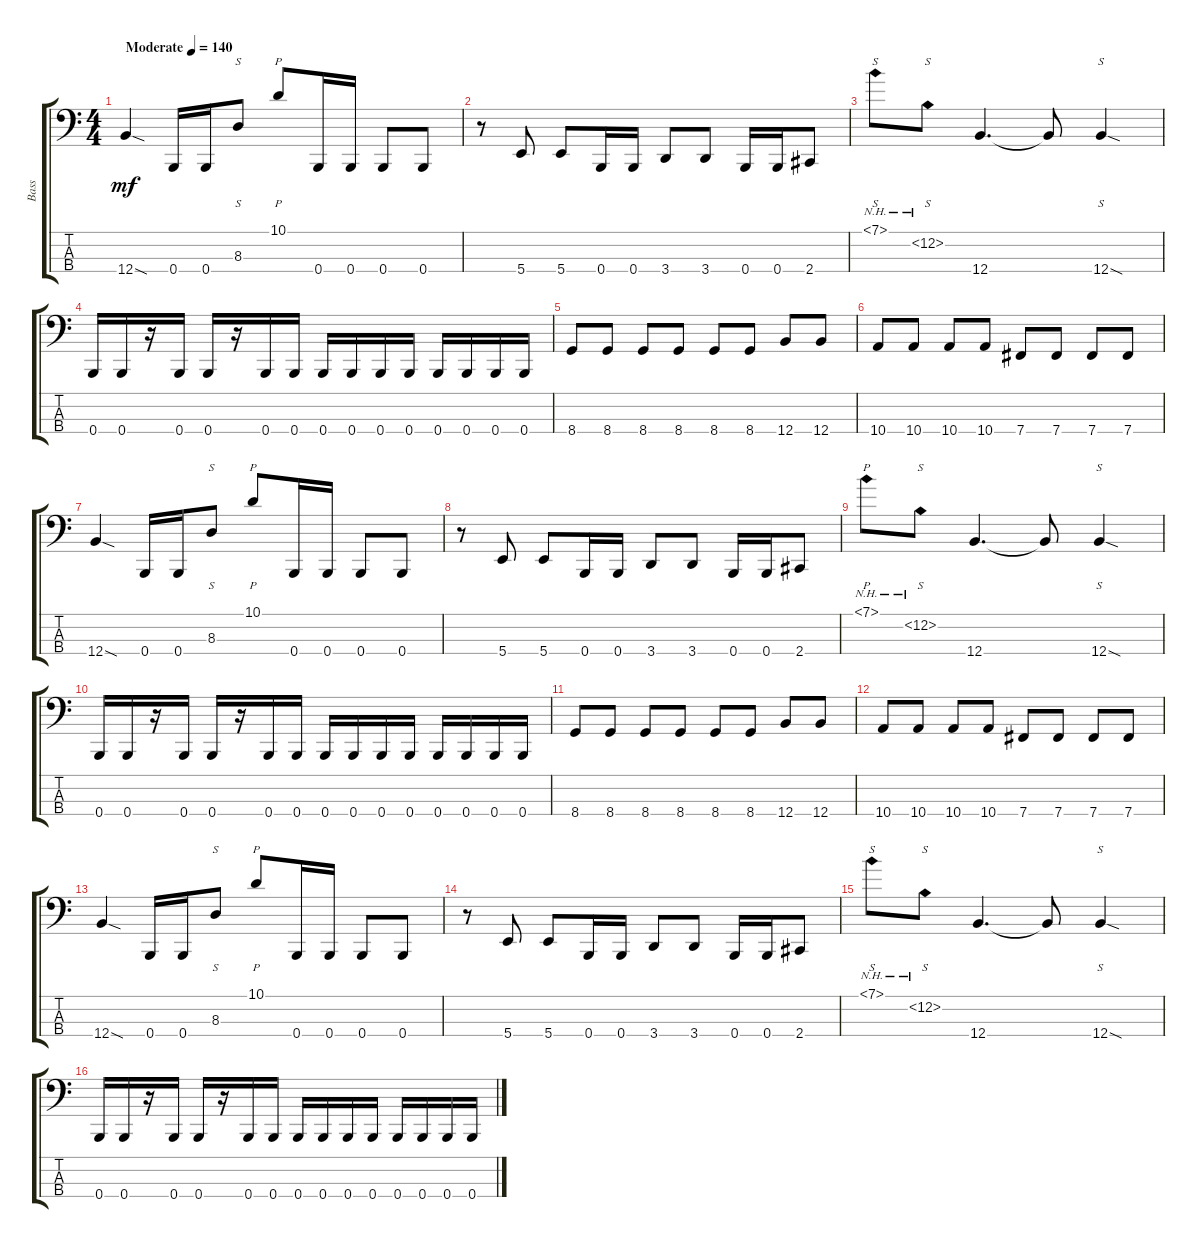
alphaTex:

\track ("Bass" "Bass") {instrument electricbassfinger}
\staff {score tabs}
\tuning (E2 B1 Gb1 B0) {hide}
\ts (4 4)
\tempo (140 "Moderate")
\clef f4
\ks c
12.4{sod}.4{dy mf instrument electricbassfinger} 0.4.16 0.4.16 8.3.8{s} 10.1.8{p} 0.4.16 0.4.16 0.4.8 0.4.8 |
r.8 5.4.8 5.4.8 0.4.16 0.4.16 3.4.8 3.4.8 0.4.16 0.4.16 2.4.8 |
7.1{nh}.8{s} 12.2{nh}.8{s} 12.4.4{d} 12.4{t}.8 12.4{sod}.4{s} |
0.4.16 0.4.16 r.16 0.4.16 0.4.16 r.16 0.4.16 0.4.16 0.4.16 0.4.16 0.4.16 0.4.16 0.4.16 0.4.16 0.4.16 0.4.16 |
8.4.8 8.4.8 8.4.8 8.4.8 8.4.8 8.4.8 12.4.8 12.4.8 |
10.4.8 10.4.8 10.4.8 10.4.8 7.4.8 7.4.8 7.4.8 7.4.8 |
12.4{sod}.4 0.4.16 0.4.16 8.3.8{s} 10.1.8{p} 0.4.16 0.4.16 0.4.8 0.4.8 |
r.8 5.4.8 5.4.8 0.4.16 0.4.16 3.4.8 3.4.8 0.4.16 0.4.16 2.4.8 |
7.1{nh}.8{p} 12.2{nh}.8{s} 12.4.4{d} 12.4{t}.8 12.4{sod}.4{s} |
0.4.16 0.4.16 r.16 0.4.16 0.4.16 r.16 0.4.16 0.4.16 0.4.16 0.4.16 0.4.16 0.4.16 0.4.16 0.4.16 0.4.16 0.4.16 |
8.4.8 8.4.8 8.4.8 8.4.8 8.4.8 8.4.8 12.4.8 12.4.8 |
10.4.8 10.4.8 10.4.8 10.4.8 7.4.8 7.4.8 7.4.8 7.4.8 |
12.4{sod}.4 0.4.16 0.4.16 8.3.8{s} 10.1.8{p} 0.4.16 0.4.16 0.4.8 0.4.8 |
r.8 5.4.8 5.4.8 0.4.16 0.4.16 3.4.8 3.4.8 0.4.16 0.4.16 2.4.8 |
7.1{nh}.8{s} 12.2{nh}.8{s} 12.4.4{d} 12.4{t}.8 12.4{sod}.4{s} |
0.4.16 0.4.16 r.16 0.4.16 0.4.16 r.16 0.4.16 0.4.16 0.4.16 0.4.16 0.4.16 0.4.16 0.4.16 0.4.16 0.4.16 0.4.16
